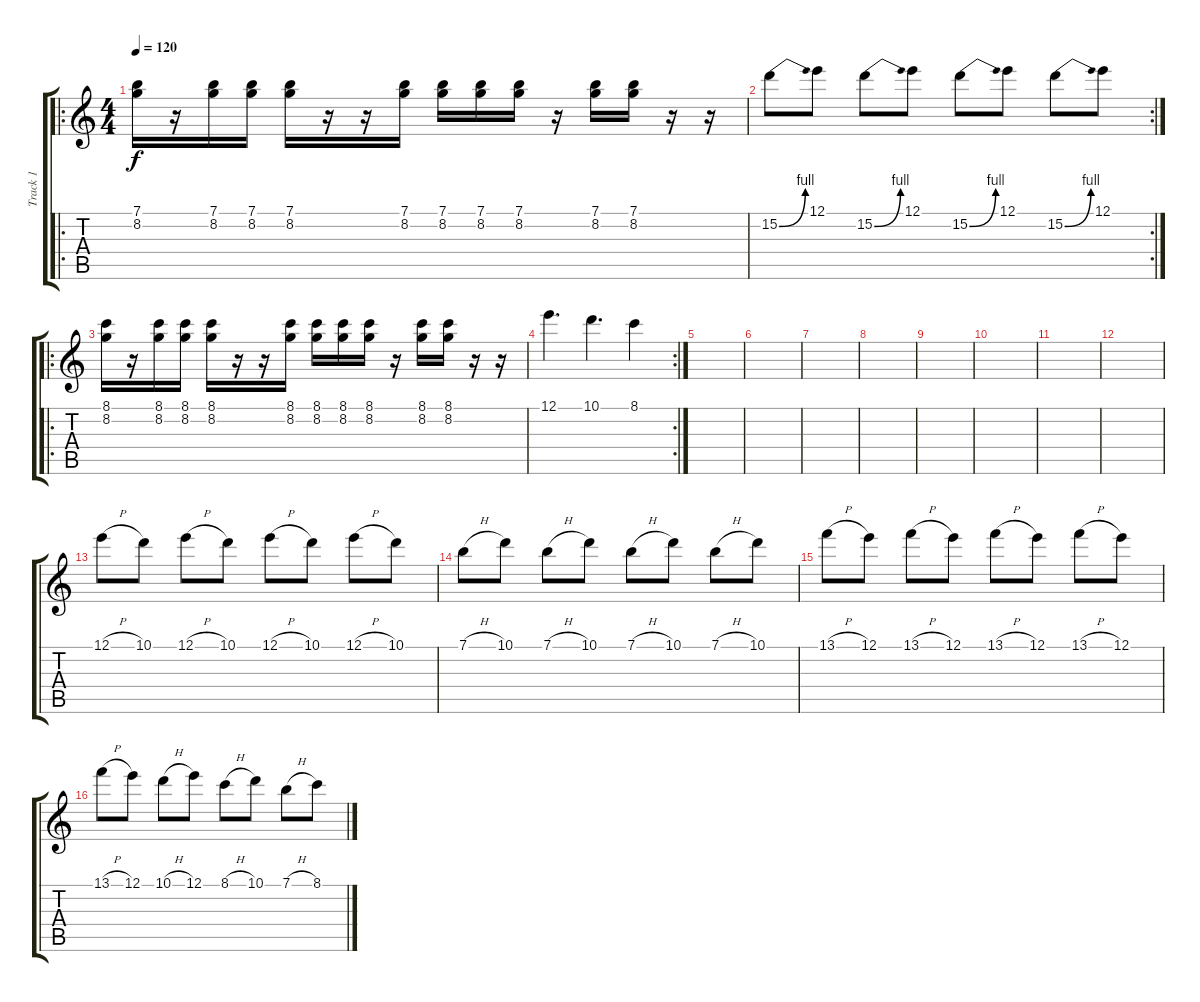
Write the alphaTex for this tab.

\track ("Track 1" "Track 1") {instrument electricguitarjazz}
\staff {score tabs}
\tuning (E4 B3 G3 D3 A2 E2) {hide}
\ro
\ts (4 4)
\tempo 120
\clef g2
\ks c
(7.1 8.2).16{dy f} r.16 (7.1 8.2).16 (7.1 8.2).16 (7.1 8.2).16 r.16 r.16 (7.1 8.2).16 (7.1 8.2).16 (7.1 8.2).16 (7.1 8.2).16 r.16 (7.1 8.2).16 (7.1 8.2).16 r.16 r.16 |
\rc 2
15.2{be (bend 0 0 60 4)}.8 12.1.8 15.2{be (bend 0 0 60 4)}.8 12.1.8 15.2{be (bend 0 0 60 4)}.8 12.1.8 15.2{be (bend 0 0 60 4)}.8 12.1.8 |
\ro
(8.1 8.2).16 r.16 (8.1 8.2).16 (8.1 8.2).16 (8.1 8.2).16 r.16 r.16 (8.1 8.2).16 (8.1 8.2).16 (8.1 8.2).16 (8.1 8.2).16 r.16 (8.1 8.2).16 (8.1 8.2).16 r.16 r.16 |
\rc 2
12.1.4{d} 10.1.4{d} 8.1.4 |
|
|
|
|
|
|
|
|
12.1{h}.8{volume 8 instrument violin} 10.1.8 12.1{h}.8 10.1.8 12.1{h}.8 10.1.8 12.1{h}.8 10.1.8 |
7.1{h}.8 10.1.8 7.1{h}.8 10.1.8 7.1{h}.8 10.1.8 7.1{h}.8 10.1.8 |
13.1{h}.8 12.1.8 13.1{h}.8 12.1.8 13.1{h}.8 12.1.8 13.1{h}.8 12.1.8 |
13.1{h}.8 12.1.8 10.1{h}.8 12.1.8 8.1{h}.8 10.1.8 7.1{h}.8 8.1.8
